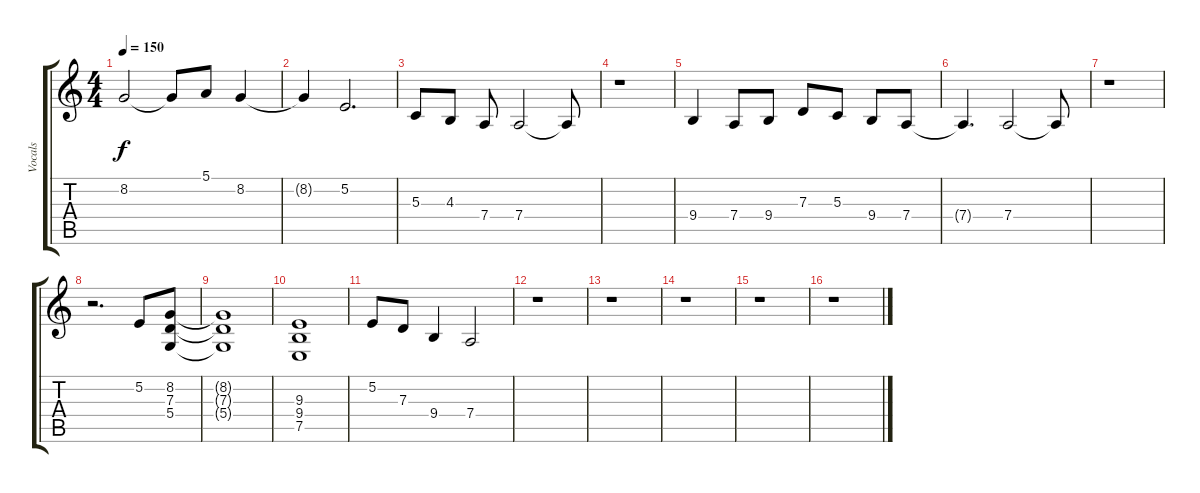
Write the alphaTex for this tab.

\track ("Vocals" "Vocals") {instrument lead3calliope}
\staff {score tabs}
\tuning (E4 B3 G3 D3 A2 E2) {hide}
\ts (4 4)
\tempo 150
\clef g2
\ks c
8.2.2{dy f} 8.2{t}.8 5.1.8 8.2.4 |
8.2{t}.4 5.2.2{d} |
5.3.8 4.3.8 7.4.8 7.4.2 7.4{t}.8 |
r.1 |
9.4.4 7.4.8 9.4.8 7.3.8 5.3.8 9.4.8 7.4.8 |
7.4{t}.4{d} 7.4.2 7.4{t}.8 |
r.1 |
r.2{d} 5.2.8 (8.2 7.3 5.4).8 |
(8.2{t} 7.3{t} 5.4{t}).1 |
(9.3 9.4 7.5).1 |
5.2.8 7.3.8 9.4.4 7.4.2 |
r.1 |
r.1 |
r.1 |
r.1 |
r.1
